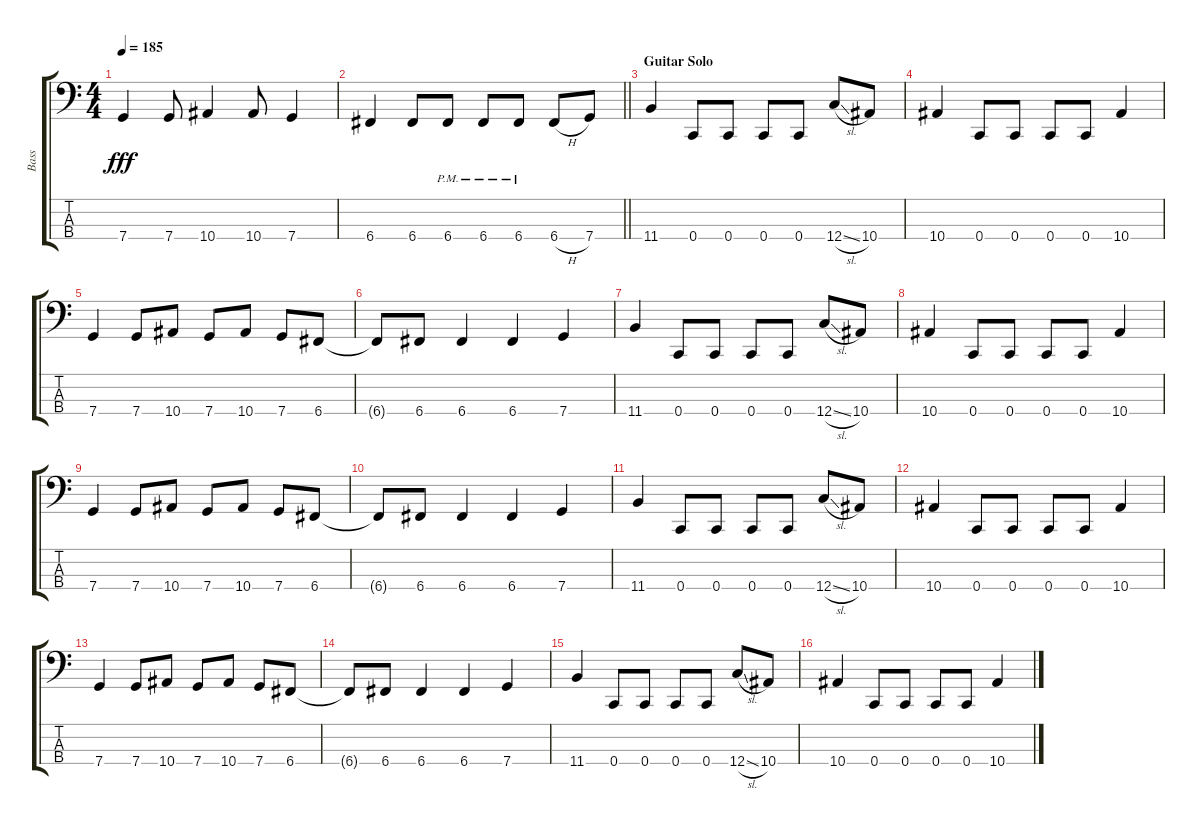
\track ("Bass" "Bass") {instrument slapbass1}
\staff {score tabs}
\tuning (F2 C2 G1 C1) {hide}
\ts (4 4)
\tempo 185
\clef f4
\ks c
7.4.4{dy fff} 7.4.8 10.4.4 10.4.8 7.4.4 |
\barLineRight lightlight
6.4.4 6.4.8 6.4{pm}.8 6.4{pm}.8 6.4{pm}.8 6.4{h}.8 7.4.8 |
\section ("" "Guitar Solo")
11.4.4 0.4.8 0.4.8 0.4.8 0.4.8 12.4{sl}.8 10.4.8 |
10.4.4 0.4.8 0.4.8 0.4.8 0.4.8 10.4.4 |
7.4.4 7.4.8 10.4.8 7.4.8 10.4.8 7.4.8 6.4.8 |
6.4{t}.8 6.4.8 6.4.4 6.4.4 7.4.4 |
11.4.4 0.4.8 0.4.8 0.4.8 0.4.8 12.4{sl}.8 10.4.8 |
10.4.4 0.4.8 0.4.8 0.4.8 0.4.8 10.4.4 |
7.4.4 7.4.8 10.4.8 7.4.8 10.4.8 7.4.8 6.4.8 |
6.4{t}.8 6.4.8 6.4.4 6.4.4 7.4.4 |
11.4.4 0.4.8 0.4.8 0.4.8 0.4.8 12.4{sl}.8 10.4.8 |
10.4.4 0.4.8 0.4.8 0.4.8 0.4.8 10.4.4 |
7.4.4 7.4.8 10.4.8 7.4.8 10.4.8 7.4.8 6.4.8 |
6.4{t}.8 6.4.8 6.4.4 6.4.4 7.4.4 |
11.4.4 0.4.8 0.4.8 0.4.8 0.4.8 12.4{sl}.8 10.4.8 |
10.4.4 0.4.8 0.4.8 0.4.8 0.4.8 10.4.4
